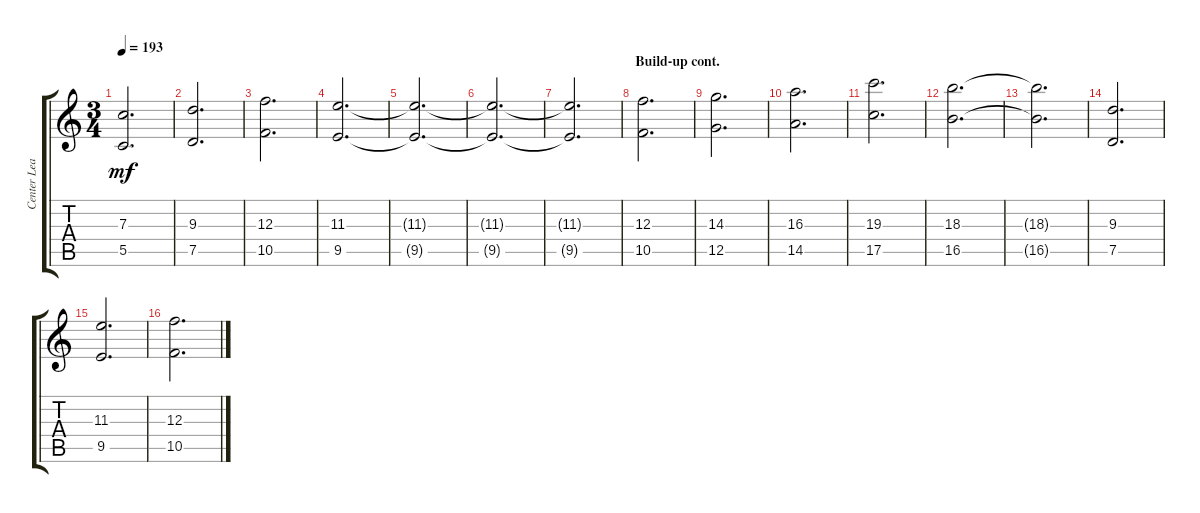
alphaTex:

\track ("Center Lead 2" "Center Lea") {instrument distortionguitar}
\staff {score tabs}
\tuning (D4 A3 F3 C3 G2 C2) {hide}
\ts (3 4)
\tempo 193
\clef g2
\ks c
(7.3 5.5).2{d dy mf} |
(9.3 7.5).2{d} |
(12.3 10.5).2{d} |
(11.3 9.5).2{d} |
(11.3{t} 9.5{t}).2{d} |
(11.3{t} 9.5{t}).2{d} |
(11.3{t} 9.5{t}).2{d} |
\section ("" "Build-up cont.")
(12.3 10.5).2{d} |
(14.3 12.5).2{d} |
(16.3 14.5).2{d} |
(19.3 17.5).2{d} |
(18.3 16.5).2{d} |
(18.3{t} 16.5{t}).2{d} |
(9.3 7.5).2{d} |
(11.3 9.5).2{d} |
(12.3 10.5).2{d}
